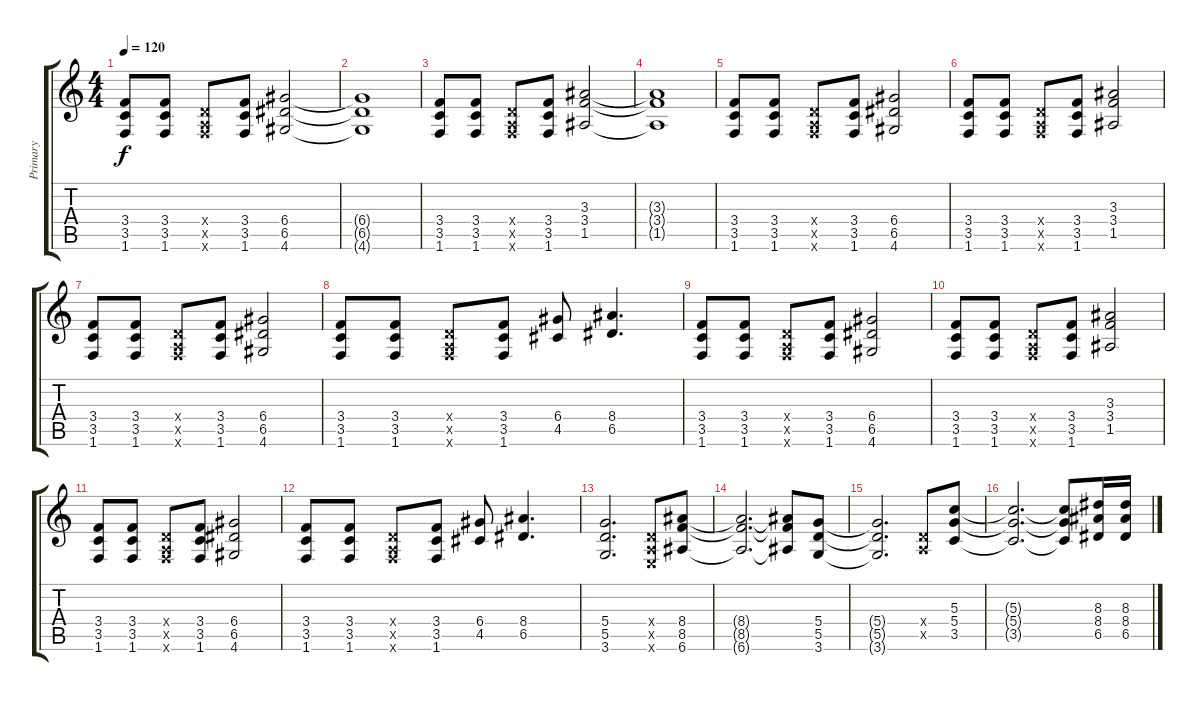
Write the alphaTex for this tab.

\track ("Primary" "Primary") {instrument distortionguitar}
\staff {score tabs}
\tuning (E4 B3 G3 D3 A2 E2) {hide}
\ts (4 4)
\tempo 120
\clef g2
\ks c
(3.4 3.5 1.6).8{dy f} (3.4 3.5 1.6).8 (0.4{x} 0.5{x} 1.6{x}).8 (3.4 3.5 1.6).8 (6.4 6.5 4.6).2 |
(6.4{t} 6.5{t} 4.6{t}).1 |
(3.4 3.5 1.6).8 (3.4 3.5 1.6).8 (0.4{x} 0.5{x} 1.6{x}).8 (3.4 3.5 1.6).8 (3.3 3.4 1.5).2 |
(3.3{t} 3.4{t} 1.5{t}).1 |
(3.4 3.5 1.6).8 (3.4 3.5 1.6).8 (0.4{x} 0.5{x} 1.6{x}).8 (3.4 3.5 1.6).8 (6.4 6.5 4.6).2 |
(3.4 3.5 1.6).8 (3.4 3.5 1.6).8 (0.4{x} 0.5{x} 1.6{x}).8 (3.4 3.5 1.6).8 (3.3 3.4 1.5).2 |
(3.4 3.5 1.6).8 (3.4 3.5 1.6).8 (0.4{x} 0.5{x} 1.6{x}).8 (3.4 3.5 1.6).8 (6.4 6.5 4.6).2 |
(3.4 3.5 1.6).8 (3.4 3.5 1.6).8 (0.4{x} 0.5{x} 1.6{x}).8 (3.4 3.5 1.6).8 (6.4 4.5).8 (8.4 6.5).4{d} |
(3.4 3.5 1.6).8 (3.4 3.5 1.6).8 (0.4{x} 0.5{x} 1.6{x}).8 (3.4 3.5 1.6).8 (6.4 6.5 4.6).2 |
(3.4 3.5 1.6).8 (3.4 3.5 1.6).8 (0.4{x} 0.5{x} 1.6{x}).8 (3.4 3.5 1.6).8 (3.3 3.4 1.5).2 |
(3.4 3.5 1.6).8 (3.4 3.5 1.6).8 (0.4{x} 0.5{x} 1.6{x}).8 (3.4 3.5 1.6).8 (6.4 6.5 4.6).2 |
(3.4 3.5 1.6).8 (3.4 3.5 1.6).8 (0.4{x} 0.5{x} 1.6{x}).8 (3.4 3.5 1.6).8 (6.4 4.5).8 (8.4 6.5).4{d} |
(5.4 5.5 3.6).2{d} (0.4{x} 0.5{x} 0.6{x}).8 (8.4 8.5 6.6).8 |
(8.4{t} 8.5{t} 6.6{t}).2{d} (8.4{t} 8.5{t} 6.6{t}).8 (5.4 5.5 3.6).8 |
(5.4{t} 5.5{t} 3.6{t}).2{d} (0.4{x} 0.5{x}).8 (5.3 5.4 3.5).8 |
(5.3{t} 5.4{t} 3.5{t}).2{d} (5.3{t} 5.4{t} 3.5{t}).8 (8.3 8.4 6.5).16 (8.3 8.4 6.5).16
